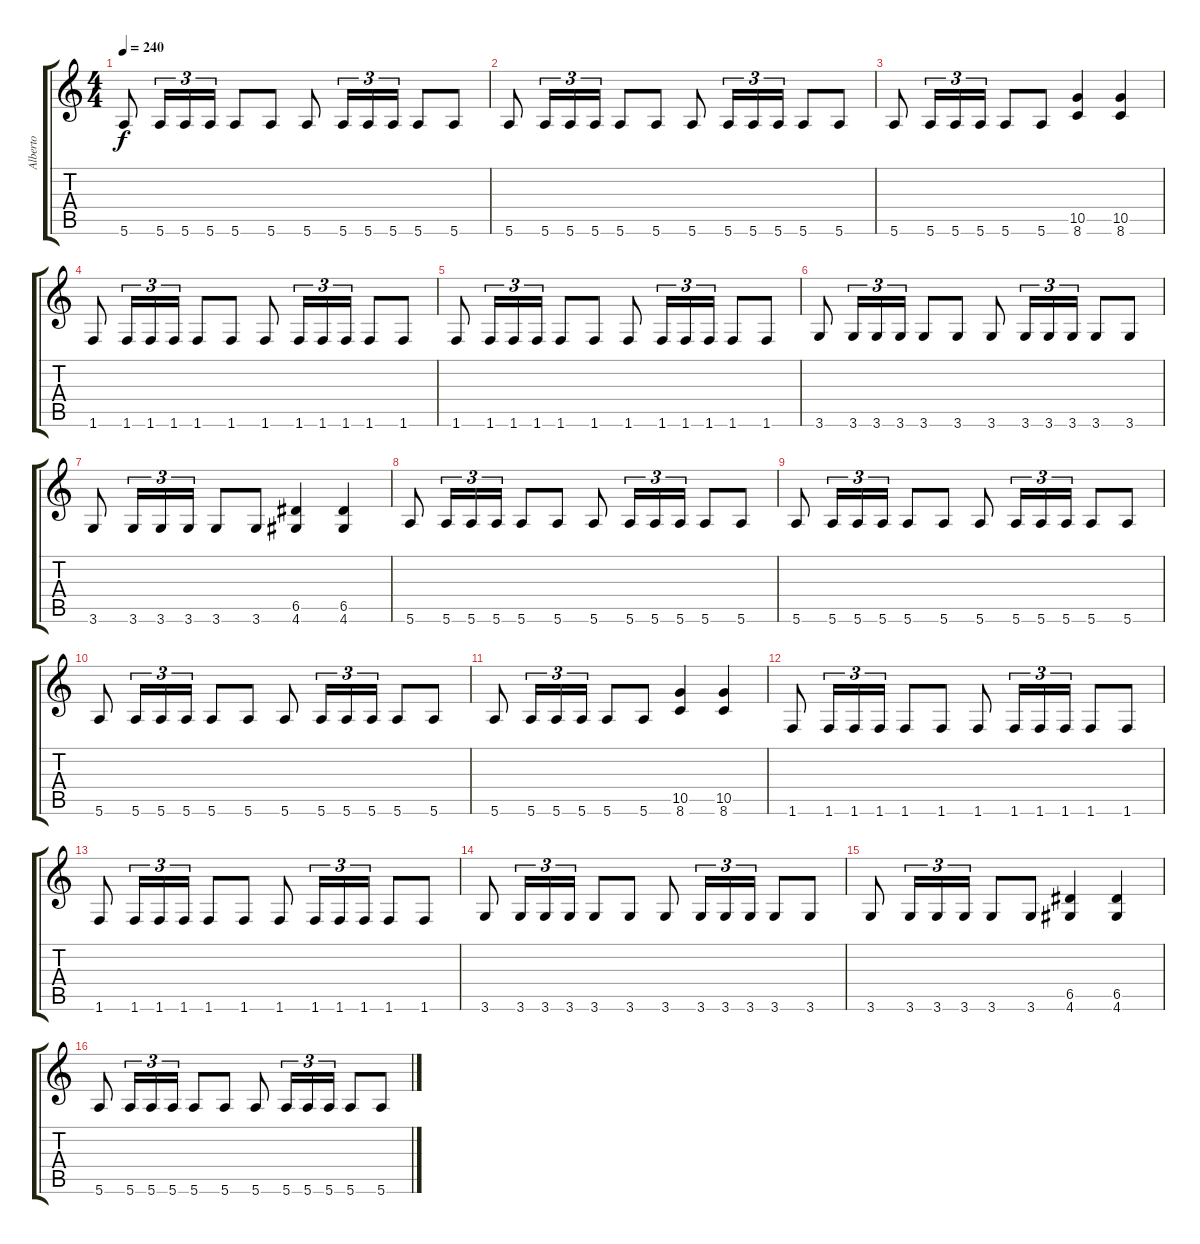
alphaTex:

\track ("Alberto" "Alberto") {instrument overdrivenguitar}
\staff {score tabs}
\tuning (E4 B3 G3 D3 A2 E2) {hide}
\ts (4 4)
\tempo 240
\clef g2
\ks c
5.6.8{dy f} 5.6.16{tu (3 2)} 5.6.16{tu (3 2)} 5.6.16{tu (3 2)} 5.6.8 5.6.8 5.6.8 5.6.16{tu (3 2)} 5.6.16{tu (3 2)} 5.6.16{tu (3 2)} 5.6.8 5.6.8 |
5.6.8 5.6.16{tu (3 2)} 5.6.16{tu (3 2)} 5.6.16{tu (3 2)} 5.6.8 5.6.8 5.6.8 5.6.16{tu (3 2)} 5.6.16{tu (3 2)} 5.6.16{tu (3 2)} 5.6.8 5.6.8 |
5.6.8 5.6.16{tu (3 2)} 5.6.16{tu (3 2)} 5.6.16{tu (3 2)} 5.6.8 5.6.8 (10.5 8.6).4 (10.5 8.6).4 |
1.6.8 1.6.16{tu (3 2)} 1.6.16{tu (3 2)} 1.6.16{tu (3 2)} 1.6.8 1.6.8 1.6.8 1.6.16{tu (3 2)} 1.6.16{tu (3 2)} 1.6.16{tu (3 2)} 1.6.8 1.6.8 |
1.6.8 1.6.16{tu (3 2)} 1.6.16{tu (3 2)} 1.6.16{tu (3 2)} 1.6.8 1.6.8 1.6.8 1.6.16{tu (3 2)} 1.6.16{tu (3 2)} 1.6.16{tu (3 2)} 1.6.8 1.6.8 |
3.6.8 3.6.16{tu (3 2)} 3.6.16{tu (3 2)} 3.6.16{tu (3 2)} 3.6.8 3.6.8 3.6.8 3.6.16{tu (3 2)} 3.6.16{tu (3 2)} 3.6.16{tu (3 2)} 3.6.8 3.6.8 |
3.6.8 3.6.16{tu (3 2)} 3.6.16{tu (3 2)} 3.6.16{tu (3 2)} 3.6.8 3.6.8 (6.5 4.6).4 (6.5 4.6).4 |
5.6.8 5.6.16{tu (3 2)} 5.6.16{tu (3 2)} 5.6.16{tu (3 2)} 5.6.8 5.6.8 5.6.8 5.6.16{tu (3 2)} 5.6.16{tu (3 2)} 5.6.16{tu (3 2)} 5.6.8 5.6.8 |
5.6.8 5.6.16{tu (3 2)} 5.6.16{tu (3 2)} 5.6.16{tu (3 2)} 5.6.8 5.6.8 5.6.8 5.6.16{tu (3 2)} 5.6.16{tu (3 2)} 5.6.16{tu (3 2)} 5.6.8 5.6.8 |
5.6.8 5.6.16{tu (3 2)} 5.6.16{tu (3 2)} 5.6.16{tu (3 2)} 5.6.8 5.6.8 5.6.8 5.6.16{tu (3 2)} 5.6.16{tu (3 2)} 5.6.16{tu (3 2)} 5.6.8 5.6.8 |
5.6.8 5.6.16{tu (3 2)} 5.6.16{tu (3 2)} 5.6.16{tu (3 2)} 5.6.8 5.6.8 (10.5 8.6).4 (10.5 8.6).4 |
1.6.8 1.6.16{tu (3 2)} 1.6.16{tu (3 2)} 1.6.16{tu (3 2)} 1.6.8 1.6.8 1.6.8 1.6.16{tu (3 2)} 1.6.16{tu (3 2)} 1.6.16{tu (3 2)} 1.6.8 1.6.8 |
1.6.8 1.6.16{tu (3 2)} 1.6.16{tu (3 2)} 1.6.16{tu (3 2)} 1.6.8 1.6.8 1.6.8 1.6.16{tu (3 2)} 1.6.16{tu (3 2)} 1.6.16{tu (3 2)} 1.6.8 1.6.8 |
3.6.8 3.6.16{tu (3 2)} 3.6.16{tu (3 2)} 3.6.16{tu (3 2)} 3.6.8 3.6.8 3.6.8 3.6.16{tu (3 2)} 3.6.16{tu (3 2)} 3.6.16{tu (3 2)} 3.6.8 3.6.8 |
3.6.8 3.6.16{tu (3 2)} 3.6.16{tu (3 2)} 3.6.16{tu (3 2)} 3.6.8 3.6.8 (6.5 4.6).4 (6.5 4.6).4 |
5.6.8 5.6.16{tu (3 2)} 5.6.16{tu (3 2)} 5.6.16{tu (3 2)} 5.6.8 5.6.8 5.6.8 5.6.16{tu (3 2)} 5.6.16{tu (3 2)} 5.6.16{tu (3 2)} 5.6.8 5.6.8
